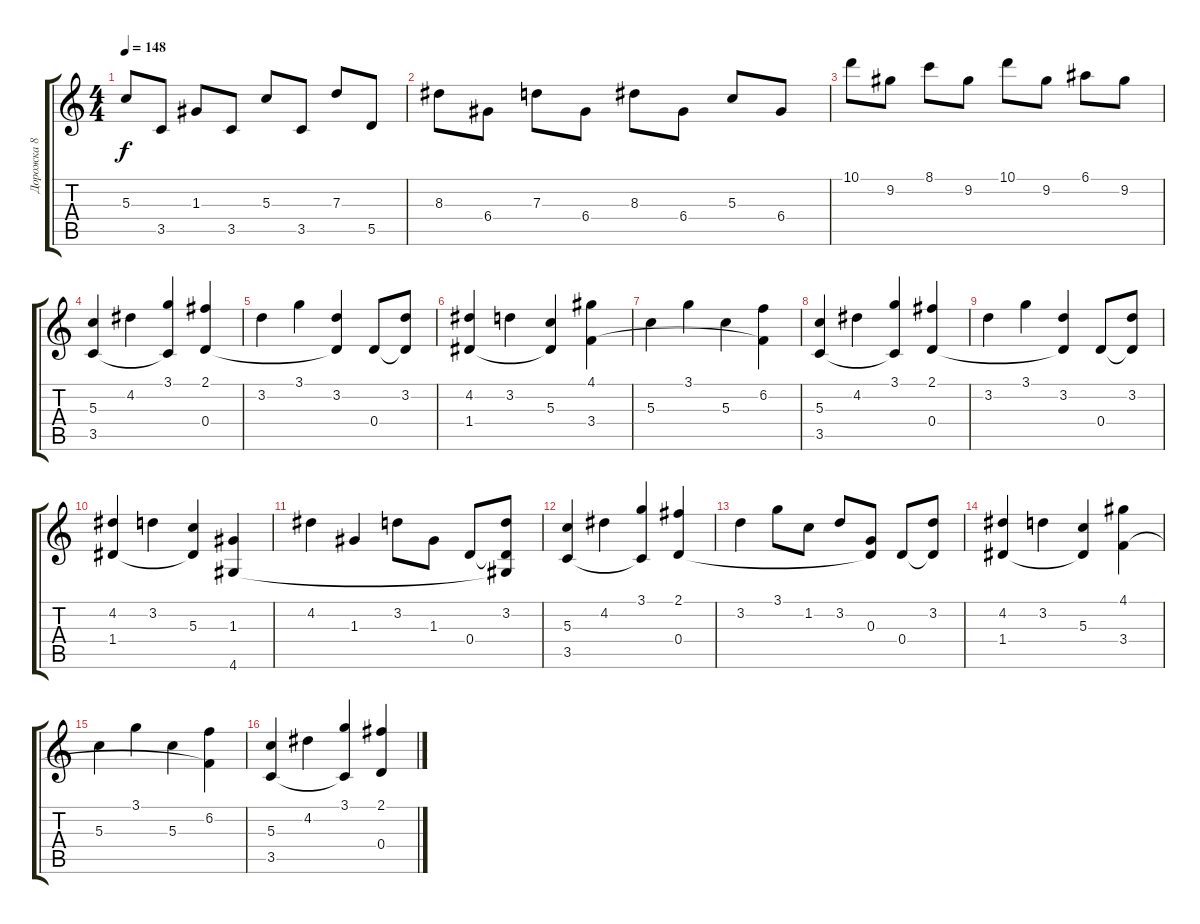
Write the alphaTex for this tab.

\track ("Дорожка 8" "Дорожка 8") {instrument acousticgrandpiano}
\staff {score tabs}
\tuning (E5 B4 G4 D4 A3 E3) {hide}
\ts (4 4)
\tempo 148
\clef g2
\ks c
5.3.8{dy f} 3.5.8 1.3.8 3.5.8 5.3.8 3.5.8 7.3.8 5.5.8 |
8.3.8 6.4.8 7.3.8 6.4.8 8.3.8 6.4.8 5.3.8 6.4.8 |
10.1.8 9.2.8 8.1.8 9.2.8 10.1.8 9.2.8 6.1.8 9.2.8 |
(5.3 3.5).4 4.2.4 (3.1 3.5{t}).4 (2.1 0.4).4 |
3.2.4 3.1.4 (3.2 0.4{t}).4 0.4.8 (3.2 0.4{t}).8 |
(4.2 1.4).4 3.2.4 (5.3 1.4{t}).4 (4.1 3.4).4 |
5.3.4 3.1.4 5.3.4 (6.2 3.4{t}).4 |
(5.3 3.5).4 4.2.4 (3.1 3.5{t}).4 (2.1 0.4).4 |
3.2.4 3.1.4 (3.2 0.4{t}).4 0.4.8 (3.2 0.4{t}).8 |
(4.2 1.4).4 3.2.4 (5.3 1.4{t}).4 (1.3 4.6).4 |
4.2.4 1.3.4 3.2.8 1.3.8 0.4.8 (3.2 0.4{t} 4.6{t}).8 |
(5.3 3.5).4 4.2.4 (3.1 3.5{t}).4 (2.1 0.4).4 |
3.2.4 3.1.8 1.2.8 3.2.8 (0.3 0.4{t}).8 0.4.8 (3.2 0.4{t}).8 |
(4.2 1.4).4 3.2.4 (5.3 1.4{t}).4 (4.1 3.4).4 |
5.3.4 3.1.4 5.3.4 (6.2 3.4{t}).4 |
(5.3 3.5).4 4.2.4 (3.1 3.5{t}).4 (2.1 0.4).4
